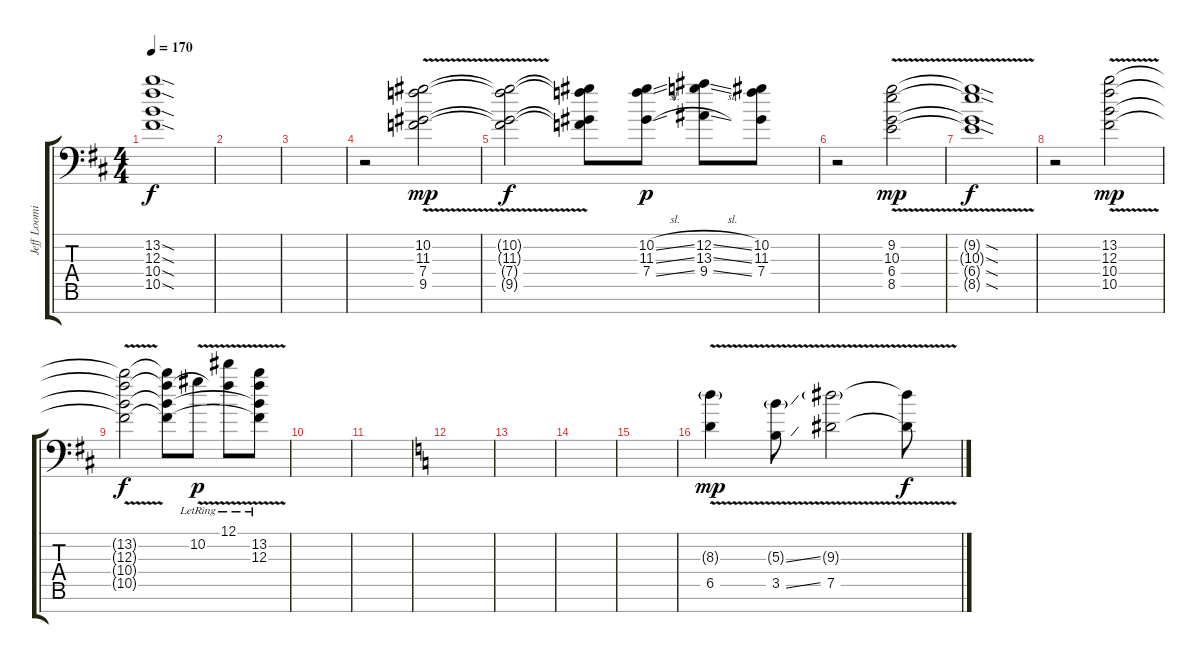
\track ("Jeff Loomis Lead" "Jeff Loomi") {instrument distortionguitar}
\staff {score tabs}
\tuning (Eb4 Bb3 Gb3 Db3 Ab2 Eb2 Bb1) {hide}
\ts (4 4)
\tempo 170
\clef f4
\ks d
(13.2{sod t} 12.3{sod t} 10.4{sod t} 10.5{sod t}).1{dy f} |
|
|
r.2 (10.2{v} 11.3{v} 7.4{v} 9.5{v}).2{dy mp} |
(10.2{t} 11.3{t} 7.4{t} 9.5{t}).2{dy f} (10.2{t} 11.3{t} 7.4{t} 9.5{t}).8 (10.2{sl} 11.3{sl} 7.4{sl}).8{dy p} (12.2{sl} 13.3{sl} 9.4{sl}).8 (10.2 11.3 7.4).8 |
r.2 (9.2{v} 10.3{v} 6.4{v} 8.5{v}).2{dy mp} |
(9.2{sod t} 10.3{sod t} 6.4{sod t} 8.5{sod t}).1{dy f} |
r.2 (13.2{v} 12.3{v} 10.4{v} 10.5{v}).2{dy mp} |
(13.2{t} 12.3{t} 10.4{t} 10.5{t}).2{dy f} (13.2{t} 12.3{t} 10.4{t} 10.5{t}).8 10.2{v lr}.8{dy p} (12.1{v lr} 12.3{t}).8 (13.2{v lr} 12.3{v lr} 10.4{t} 10.5{t}).8 |
|
|
\ks c
|
|
|
|
(8.3{v g} 6.5{v}).4{dy mp} (5.3{v ss g} 3.5{v ss}).8 (9.3{v g} 7.5{v}).2 (9.3{t} 7.5{t}).8{dy f}
